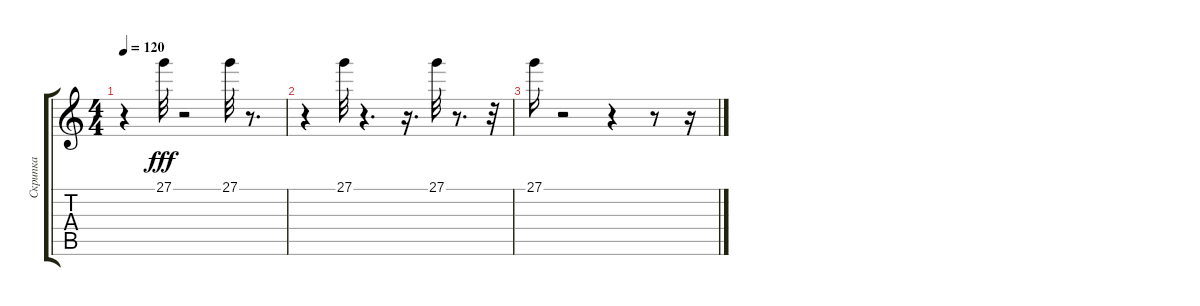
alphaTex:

\track ("Скрипка" "Скрипка") {instrument fiddle}
\staff {score tabs}
\tuning (E4 B3 G3 D3 A2 E2) {hide}
\ts (4 4)
\tempo 120
\clef g2
\ks c
r.4{dy fff} 27.1.32 r.2 27.1.32 r.8{d} |
r.4 27.1.32 r.4{d} r.16{d} 27.1.32 r.8{d} r.32 |
27.1.16 r.2 r.4 r.8 r.16
